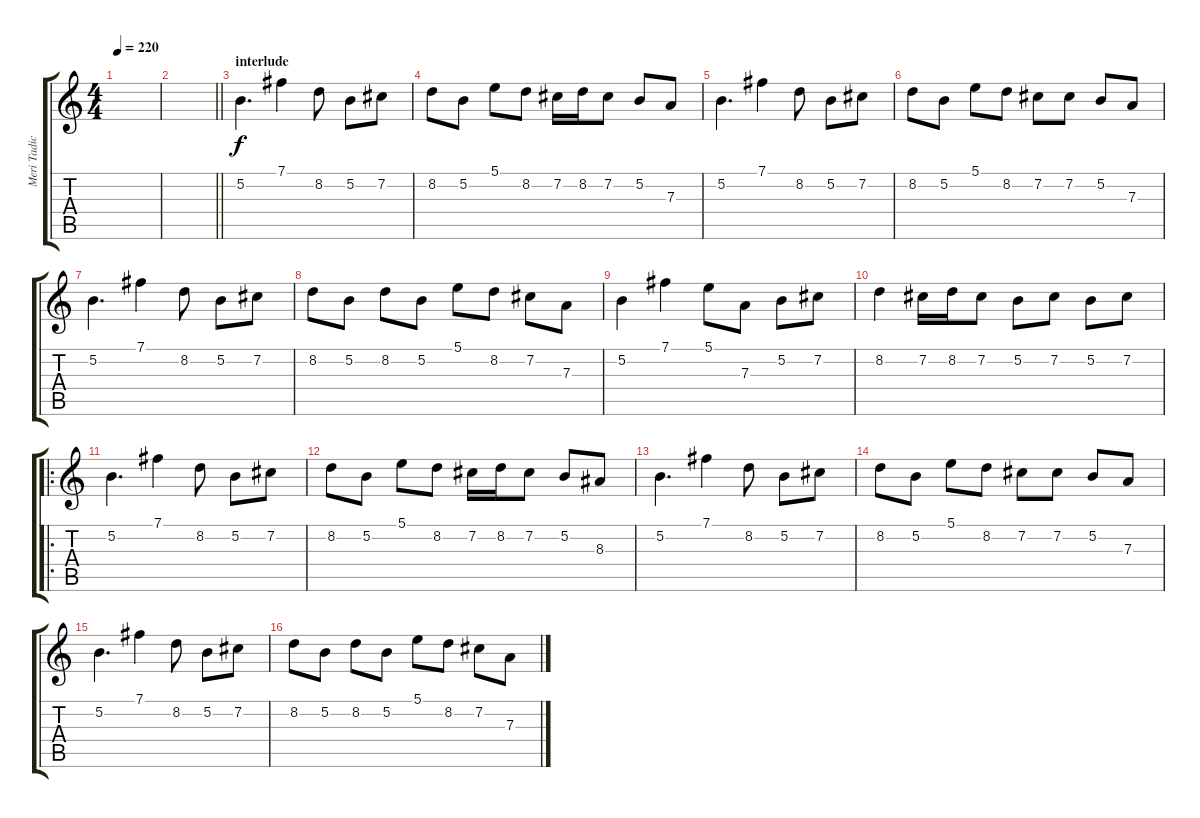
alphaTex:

\track ("Meri Tadic" "Meri Tadic") {instrument fiddle}
\staff {score tabs}
\tuning (B4 Gb4 D4 A3 E3 B2) {hide}
\ts (4 4)
\tempo 220
\clef g2
\ks c
|
\barLineRight lightlight
|
\section ("" "interlude")
5.2.4{d} 7.1.4 8.2.8 5.2.8 7.2.8 |
8.2.8 5.2.8 5.1.8 8.2.8 7.2.16 8.2.16 7.2.8 5.2.8 7.3.8 |
5.2.4{d} 7.1.4 8.2.8 5.2.8 7.2.8 |
8.2.8 5.2.8 5.1.8 8.2.8 7.2.8 7.2.8 5.2.8 7.3.8 |
5.2.4{d} 7.1.4 8.2.8 5.2.8 7.2.8 |
8.2.8 5.2.8 8.2.8 5.2.8 5.1.8 8.2.8 7.2.8 7.3.8 |
5.2.4 7.1.4 5.1.8 7.3.8 5.2.8 7.2.8 |
8.2.4 7.2.16 8.2.16 7.2.8 5.2.8 7.2.8 5.2.8 7.2.8 |
\ro
5.2.4{d} 7.1.4 8.2.8 5.2.8 7.2.8 |
8.2.8 5.2.8 5.1.8 8.2.8 7.2.16 8.2.16 7.2.8 5.2.8 8.3.8 |
5.2.4{d} 7.1.4 8.2.8 5.2.8 7.2.8 |
8.2.8 5.2.8 5.1.8 8.2.8 7.2.8 7.2.8 5.2.8 7.3.8 |
5.2.4{d} 7.1.4 8.2.8 5.2.8 7.2.8 |
8.2.8 5.2.8 8.2.8 5.2.8 5.1.8 8.2.8 7.2.8 7.3.8
